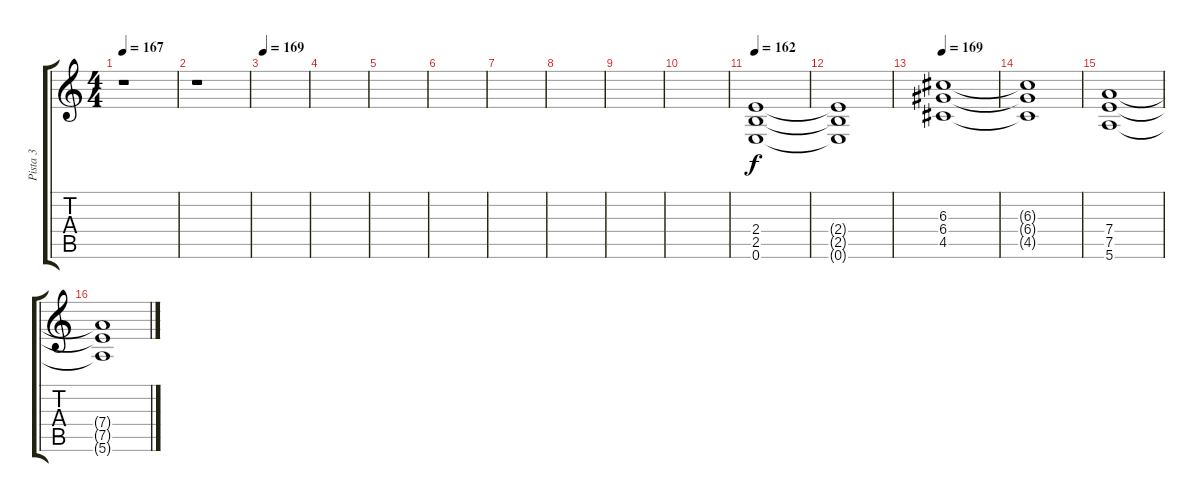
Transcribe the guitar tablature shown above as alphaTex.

\track ("Pista 3" "Pista 3") {instrument distortionguitar}
\staff {score tabs}
\tuning (E4 B3 G3 D3 A2 E2) {hide}
\ts (4 4)
\tempo 167
\clef g2
\ks c
r.1{dy f} |
r.1 |
\tempo 169
|
|
|
|
|
|
|
|
\tempo 162
(2.4 2.5 0.6).1 |
(2.4{t} 2.5{t} 0.6{t}).1 |
\tempo 169
(6.3 6.4 4.5).1 |
(6.3{t} 6.4{t} 4.5{t}).1 |
(7.4 7.5 5.6).1 |
(7.4{t} 7.5{t} 5.6{t}).1
